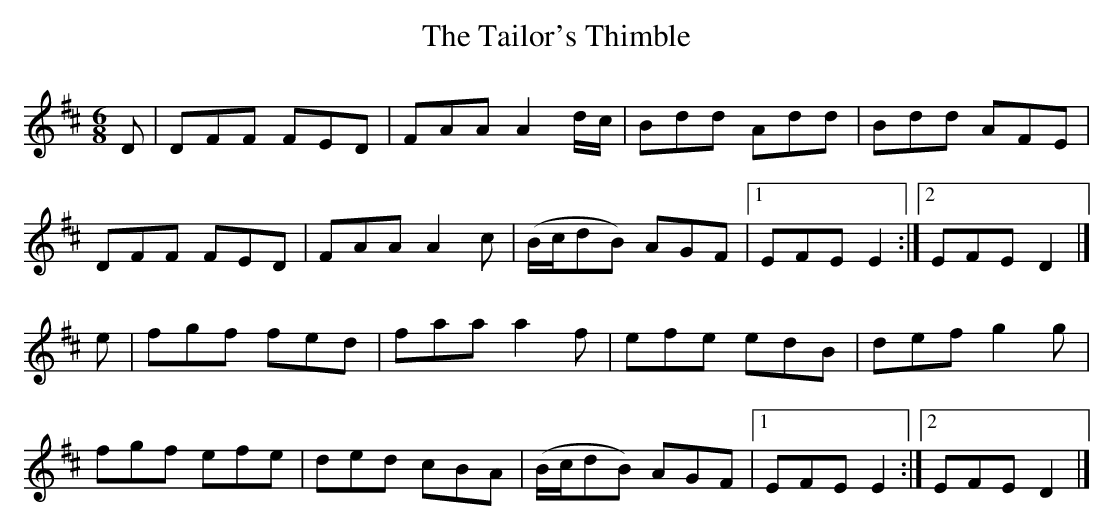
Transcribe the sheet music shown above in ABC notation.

X:1
T: The Tailor's Thimble
M: 6/8
L: 1/8
K: D
D|DFF FED|FAA A2d/c/|Bdd Add|Bdd AFE|
DFF FED|FAA A2c|(B/c/dB) AGF|1 EFE E2:|2 EFE D2|]
e|fgf fed|faa a2f|efe edB|def g2g|
fgf efe|ded cBA|(B/c/dB) AGF|1 EFE E2:|2 EFE D2|]
